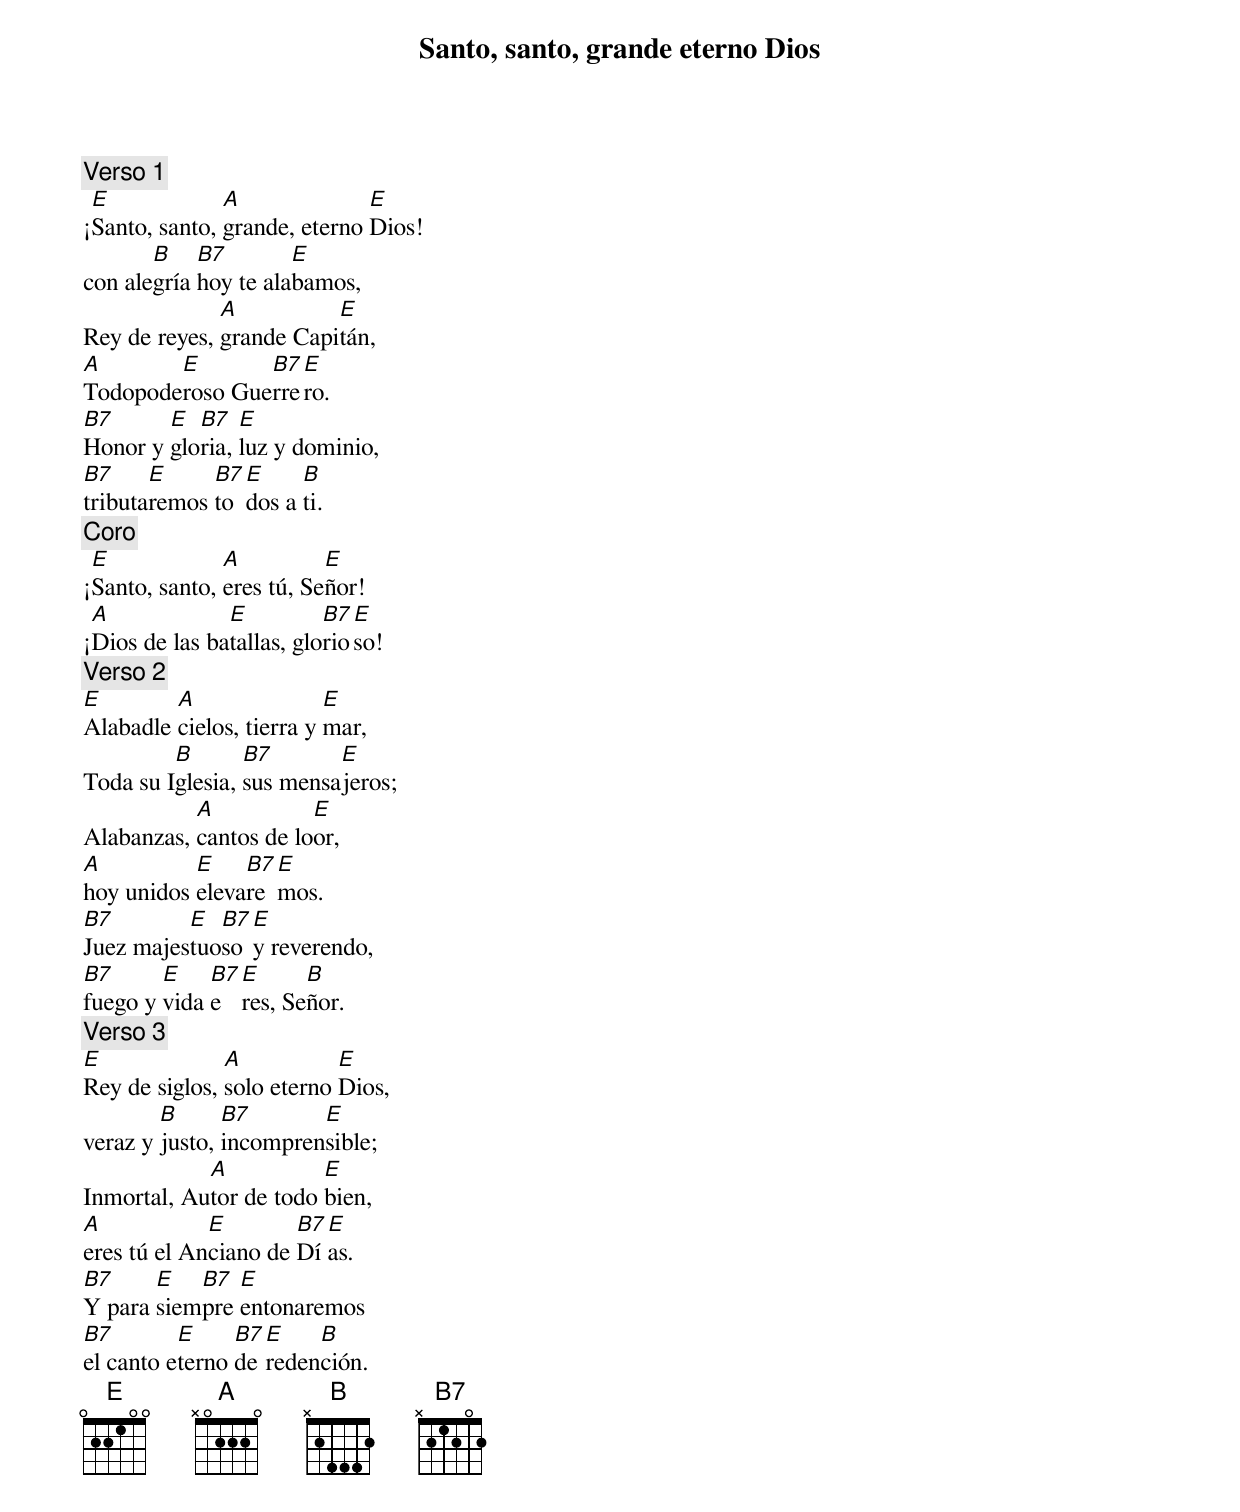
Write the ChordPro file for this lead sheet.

{title: Santo, santo, grande eterno Dios}
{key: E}
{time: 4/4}
{comment: Verso 1}
¡[E]Santo, santo, [A]grande, eterno [E]Dios!
con ale[B]gría [B7]hoy te ala[E]bamos,
Rey de reyes, [A]grande Capi[E]tán,
[A]Todopode[E]roso Gue[B7]rre[E]ro.
[B7]Honor y [E]glo[B7]ria, [E]luz y dominio,
[B7]tributa[E]remos [B7]to[E]dos a [B]ti.
{comment: Coro}
¡[E]Santo, santo, [A]eres tú, Se[E]ñor!
¡[A]Dios de las ba[E]tallas, glo[B7]rio[E]so!
{comment: Verso 2}
[E]Alabadle [A]cielos, tierra y [E]mar,
Toda su I[B]glesia, [B7]sus mensa[E]jeros;
Alabanzas, [A]cantos de lo[E]or,
[A]hoy unidos [E]eleva[B7]re[E]mos.
[B7]Juez majes[E]tuo[B7]so [E]y reverendo,
[B7]fuego y [E]vida [B7]e[E]res, Se[B]ñor.
{comment: Verso 3}
[E]Rey de siglos, [A]solo eterno [E]Dios,
veraz y [B]justo, [B7]incompren[E]sible;
Inmortal, Au[A]tor de todo [E]bien,
[A]eres tú el An[E]ciano de [B7]Dí[E]as.
[B7]Y para [E]siem[B7]pre [E]entonaremos
[B7]el canto e[E]terno [B7]de [E]reden[B]ción.
